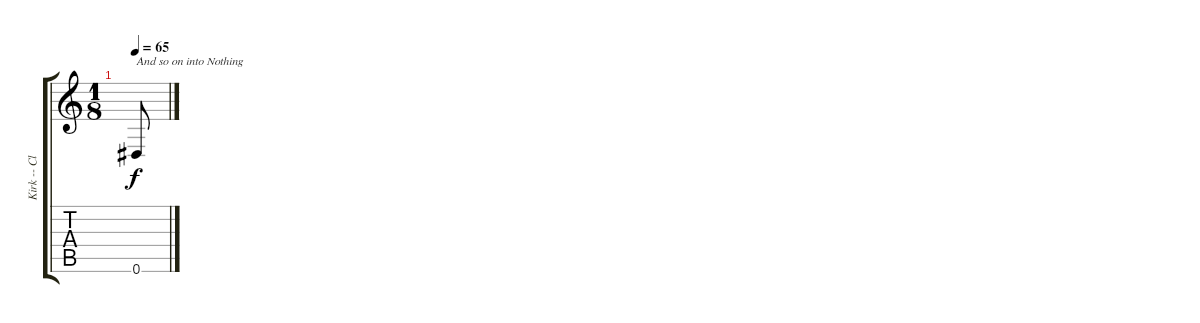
\track ("Kirk -- Clean" "Kirk -- Cl") {instrument electricguitarclean}
\staff {score tabs}
\tuning (Eb4 Bb3 Gb3 Db3 Ab2 Eb2) {hide}
\ts (1 8)
\tempo 65
\clef g2
\ks c
0.6.8{txt "And so on into Nothing" dy f}
